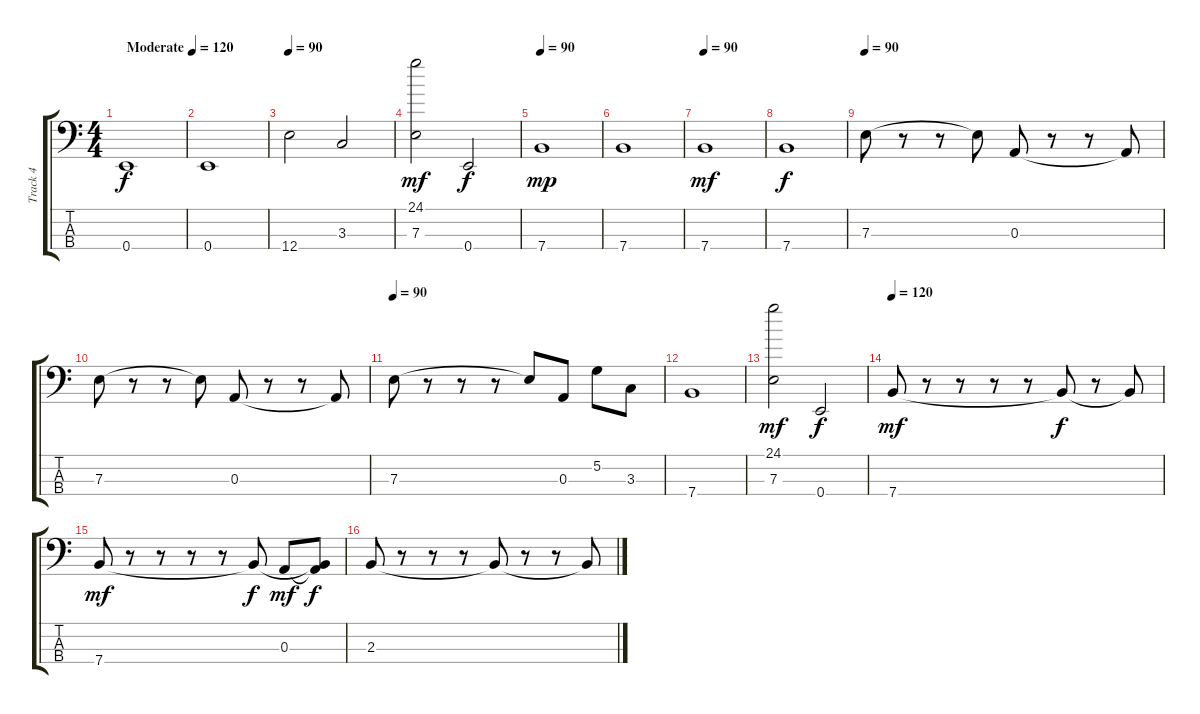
\track ("Track 4" "Track 4") {instrument electricbassfinger}
\staff {score tabs}
\tuning (G2 D2 A1 E1) {hide}
\ts (4 4)
\tempo (120 "Moderate")
\tempo 90
\tempo (120 "Moderate")
\clef f4
\ks c
0.4.1{dy f instrument electricbassfinger} |
0.4.1 |
\tempo 90
12.4.2 3.3.2 |
(24.1 7.3).2{dy mf} 0.4.2{dy f} |
\tempo 90
7.4.1{dy mp} |
7.4.1 |
\tempo 90
7.4.1{dy mf} |
7.4.1{dy f} |
\tempo 90
7.3.8 r.8 r.8 7.3{t}.8 0.3.8 r.8 r.8 0.3{t}.8 |
7.3.8 r.8 r.8 7.3{t}.8 0.3.8 r.8 r.8 0.3{t}.8 |
\tempo 90
7.3.8 r.8 r.8 r.8 7.3{t}.8 0.3.8 5.2.8 3.3.8 |
7.4.1 |
(24.1 7.3).2{dy mf} 0.4.2{dy f} |
\tempo 120
7.4.8{dy mf} r.8 r.8 r.8 r.8 7.4{t}.8{dy f} r.8 7.4{t}.8 |
7.4.8{dy mf} r.8 r.8 r.8 r.8 7.4{t}.8{dy f} 0.3.8{dy mf} (0.3{t} 7.4{t}).8{dy f} |
2.3.8 r.8 r.8 r.8 2.3{t}.8 r.8 r.8 2.3{t}.8
